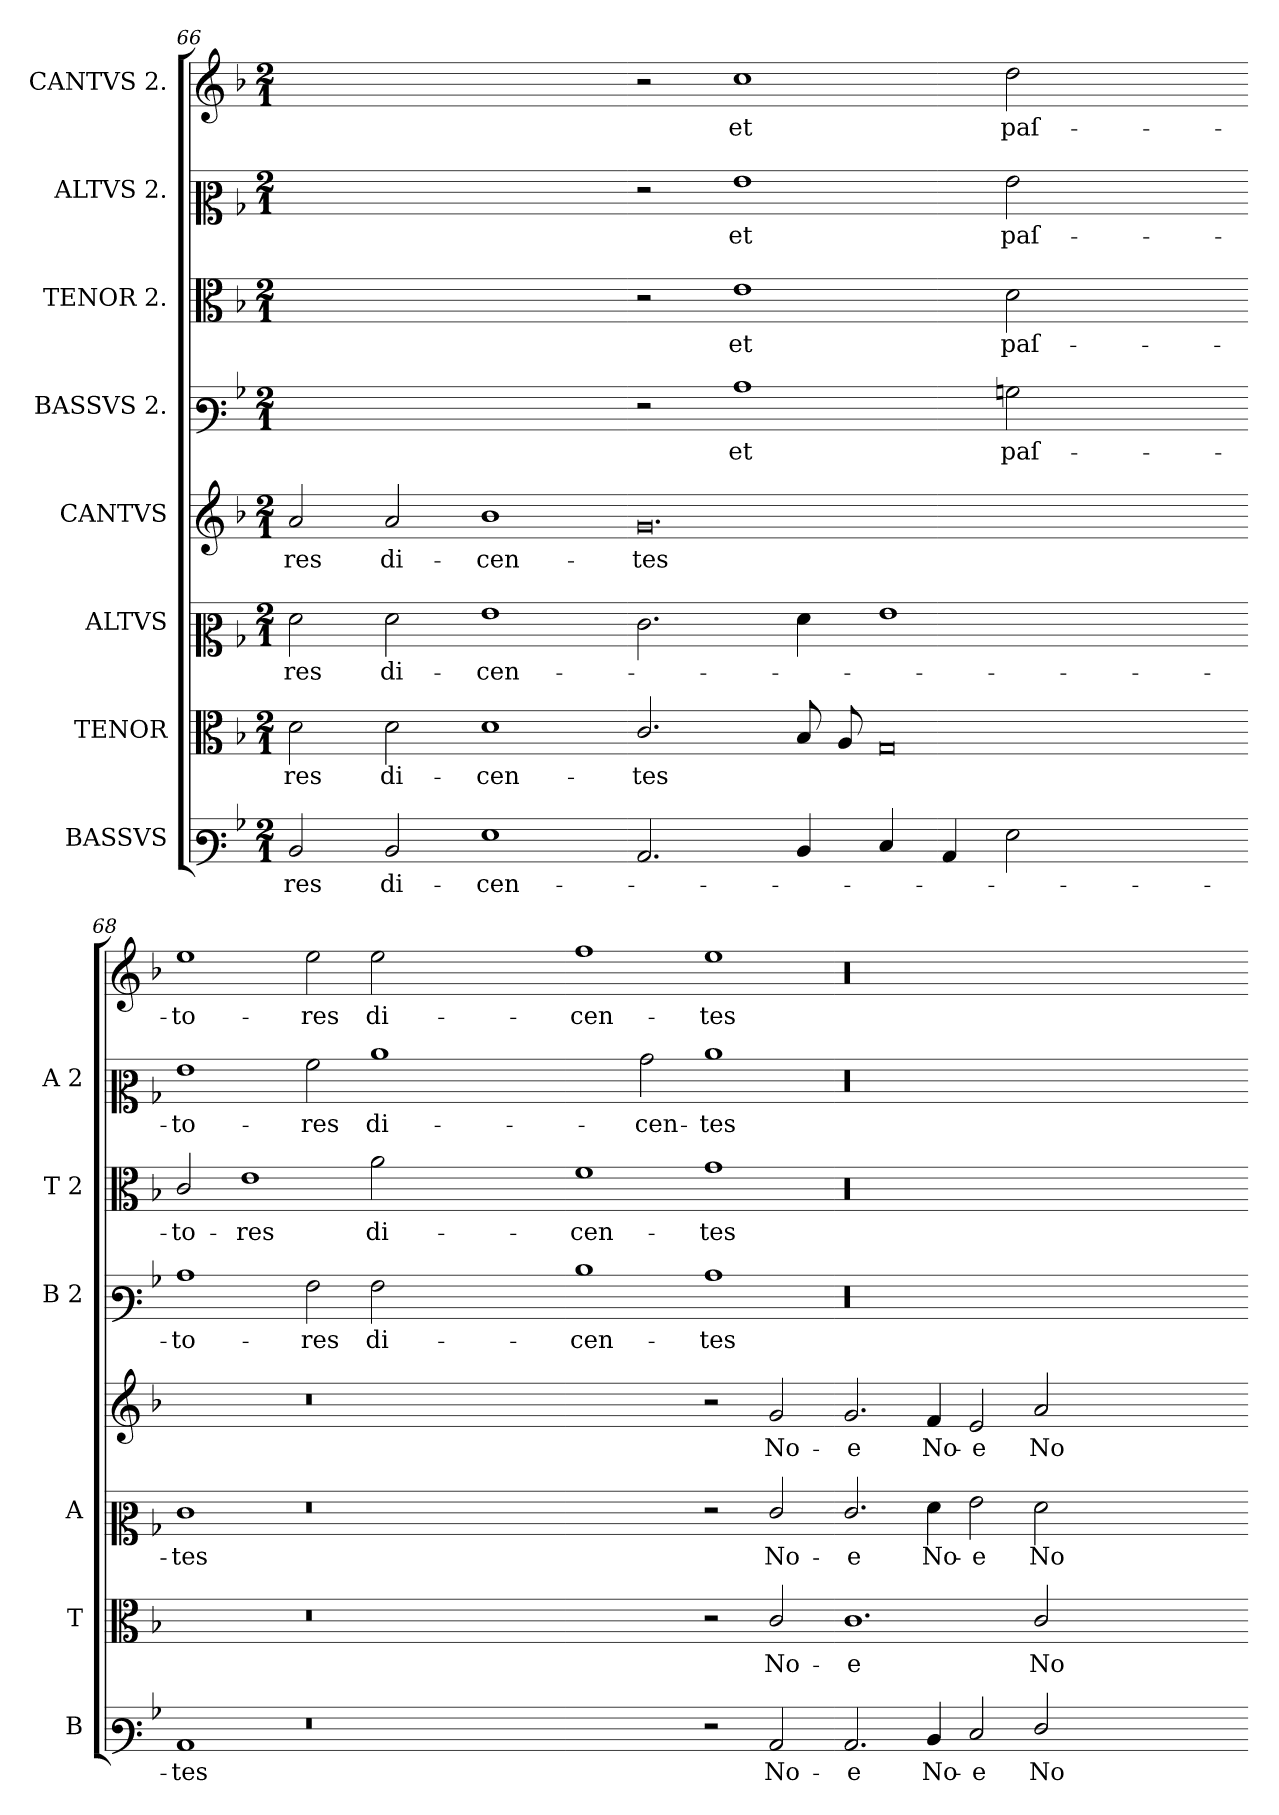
**kern	**text	**kern	**text	**kern	**text	**kern	**text	**kern	**text	**kern	**text	**kern	**text	**kern	**text
*part8	*part8	*part7	*part7	*part6	*part6	*part5	*part5	*part4	*part4	*part3	*part3	*part2	*part2	*part1	*part1
*staff8	*staff8	*staff7	*staff7	*staff6	*staff6	*staff5	*staff5	*staff4	*staff4	*staff3	*staff3	*staff2	*staff2	*staff1	*staff1
*I"BASSVS	*	*I"TENOR	*	*I"ALTVS	*	*I"CANTVS	*	*I"BASSVS 2.	*	*I"TENOR 2.	*	*I"ALTVS 2.	*	*I"CANTVS 2.	*
*I'B	*	*I'T	*	*I'A	*	*	*	*I'B 2	*	*I'T 2	*	*I'A 2	*	*	*
*clefF3	*	*clefC3	*	*clefC2	*	*clefG2	*	*clefF3	*	*clefC3	*	*clefC2	*	*clefG2	*
*k[b-]	*	*k[b-]	*	*k[b-]	*	*k[b-]	*	*k[b-]	*	*k[b-]	*	*k[b-]	*	*k[b-]	*
*F:ion	*	*F:ion	*	*F:ion	*	*F:ion	*	*F:ion	*	*F:ion	*	*F:ion	*	*F:ion	*
*M2/1	*	*M2/1	*	*M2/1	*	*M2/1	*	*M2/1	*	*M2/1	*	*M2/1	*	*M2/1	*
=66	=66	=66	=66	=66	=66	=66	=66	=66	=66	=66	=66	=66	=66	=66	=66
2D/	-res	2d\	-res	2f\	-res	2a/	-res	0ryy	.	0ryy	.	0ryy	.	0ryy	.
2D/	di-	2d\	di-	2f\	di-	2a/	di-	.	.	.	.	.	.	.	.
1G	-cen-	1d	-cen-	1g	-cen-	1b-	-cen-	.	.	.	.	.	.	.	.
=67-	=67-	=67-	=67-	=67-	=67-	=67-	=67-	=67-	=67-	=67-	=67-	=67-	=67-	=67-	=67-
2.C/	.	2.c/	-tes	2.e\	.	0.g	-tes	2r	.	2r	.	2r	.	2r	.
.	.	.	.	.	.	.	.	1c	et	1e	et	1g	et	1cc	et
4D/	.	8B-/	.	4f\	.	.	.	.	.	.	.	.	.	.	.
.	.	8A/	.	.	.	.	.	.	.	.	.	.	.	.	.
4E/	.	0G	.	1g	.	.	.	.	.	.	.	.	.	.	.
4C/	.	.	.	.	.	.	.	.	.	.	.	.	.	.	.
2G\	.	.	.	.	.	.	.	2Bn\	paſ-	2d\	paſ-	2g\	paſ-	2dd\	paſ-
1ryy	.	.	.	1ryy	.	.	.	1ryy	.	1ryy	.	1ryy	.	1ryy	.
=68-	=68-	=68-	=68-	=68-	=68-	=68-	=68-	=68-	=68-	=68-	=68-	=68-	=68-	=68-	=68-
1C	-tes	1ryy	.	1e	-tes	1ryy	.	1c	-to-	2c/	-to-	1g	-to-	1ee	-to-
.	.	.	.	.	.	.	.	.	.	1e	-res	.	.	.	.
0r	.	0r	.	0r	.	0r	.	2A\	-res	.	.	2a\	-res	2ee\	-res
.	.	.	.	.	.	.	.	2A\	di-	2a\	di-	1cc\	di-	2ee\	di-
.	.	.	.	.	.	.	.	1ryy	.	1ryy	.	.	.	1ryy	.
.	.	.	.	.	.	.	.	.	.	.	.	2ryy	.	.	.
=69-	=69-	=69-	=69-	=69-	=69-	=69-	=69-	=69-	=69-	=69-	=69-	=69-	=69-	=69-	=69-
1ryy	.	1ryy	.	1ryy	.	1ryy	.	1d	-cen-	1f	-cen-	2ryy	.	1ff	-cen-
.	.	.	.	.	.	.	.	.	.	.	.	2b-\	-cen-	.	.
2r	.	2r	.	2r	.	2r	.	1c	-tes	1g	-tes	1cc	-tes	1ee	-tes
2C/	No-	2c/	No-	2e/	No-	2g/	No-	.	.	.	.	.	.	.	.
=70-	=70-	=70-	=70-	=70-	=70-	=70-	=70-	=70-	=70-	=70-	=70-	=70-	=70-	=70-	=70-
2.C/	-e	1.c	-e	2.e/	-e	2.g/	-e	00r	.	00r	.	00r	.	00r	.
!	!LO:LY:i	!	!	!	!LO:LY:i	!	!LO:LY:i	!	!	!	!	!	!	!	!
4D/	No-	.	.	4f\	No-	4f/	No-	.	.	.	.	.	.	.	.
!	!LO:LY:i	!	!	!	!LO:LY:i	!	!LO:LY:i	!	!	!	!	!	!	!	!
2E/	-e	.	.	2g\	-e	2e/	-e	.	.	.	.	.	.	.	.
!	!LO:LY:i	!	!LO:LY:i	!	!	!	!LO:LY:i	!	!	!	!	!	!	!	!
2F/	No-	2c/	No-	2f\	No-	2a/	No-	.	.	.	.	.	.	.	.
0ryy	.	0ryy	.	0ryy	.	0ryy	.	.	.	.	.	.	.	.	.
=-	=-	=-	=-	=-	=-	=-	=-	=-	=-	=-	=-	=-	=-	=-	=-
*-	*-	*-	*-	*-	*-	*-	*-	*-	*-	*-	*-	*-	*-	*-	*-
